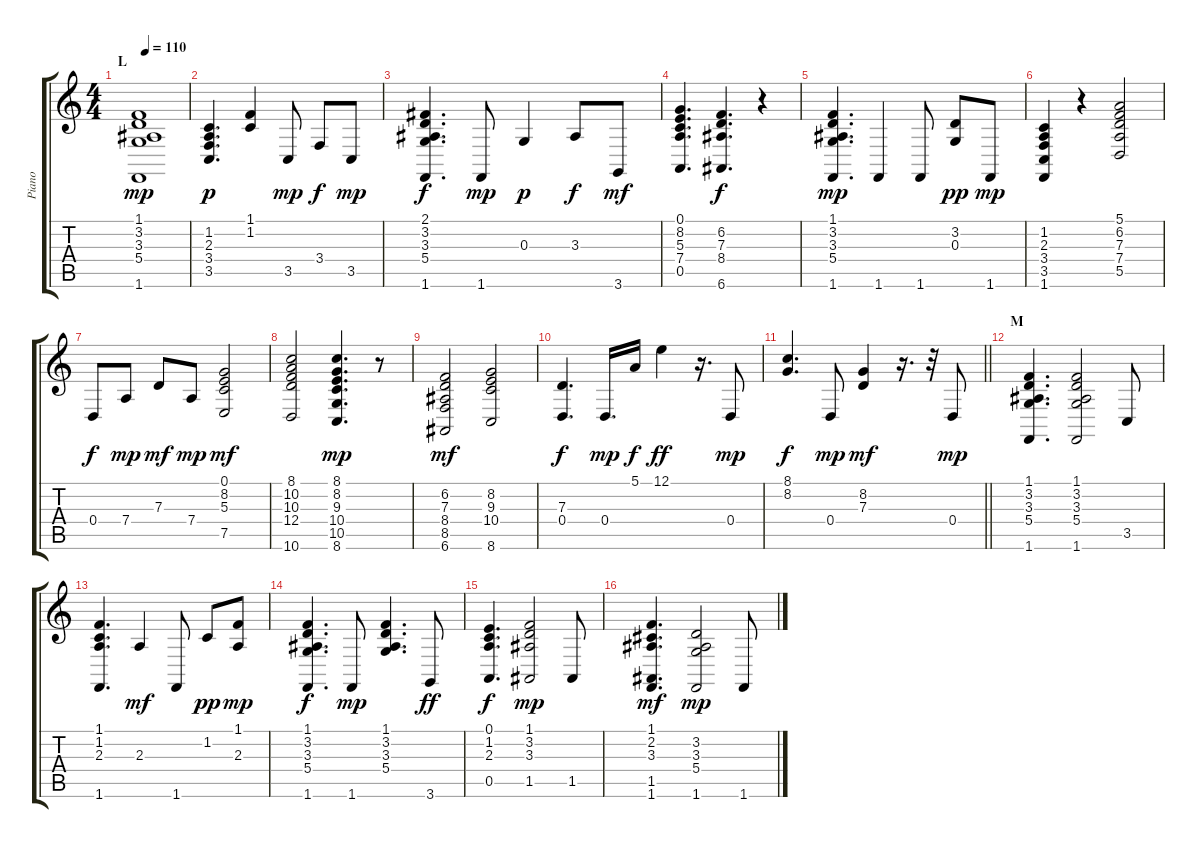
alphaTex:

\track ("Piano" "Piano") {instrument acousticgrandpiano}
\staff {score tabs}
\tuning (E4 B3 G3 D3 A2 E2) {hide}
\ts (4 4)
\section ("" "L")
\tempo 110
\clef g2
\ks c
(1.1 3.2 3.3 5.4 1.6).1{dy mp} |
(1.2 2.3 3.4 3.5).4{d dy p} (1.1 1.2).4 3.5.8{dy mp} 3.4.8{dy f} 3.5.8{dy mp} |
(2.1 3.2 3.3 5.4 1.6).4{d dy f} 1.6.8{dy mp} 0.3.4{dy p} 3.3.8{dy f} 3.6.8{dy mf} |
(0.1 8.2 5.3 7.4 0.5).4{d} (6.2 7.3 8.4 6.6).4{d dy f} r.4 |
(1.1 3.2 3.3 5.4 1.6).4{d dy mp} 1.6.4 1.6.8 (3.2 0.3).8{dy pp} 1.6.8{dy mp} |
(1.2 2.3 3.4 3.5 1.6).4 r.4 (5.1 6.2 7.3 7.4 5.5).2 |
0.4.8{dy f} 7.4.8{dy mp} 7.3.8{dy mf} 7.4.8{dy mp} (0.1 8.2 5.3 7.5).2{dy mf} |
(8.1 10.2 10.3 12.4 10.6).2 (8.1 8.2 9.3 10.4 10.5 8.6).4{d dy mp} r.8 |
(6.2 7.3 8.4 8.5 6.6).2{dy mf} (8.2 9.3 10.4 8.6).2 |
(7.3 0.4).4{d dy f} 0.4.16{d dy mp} 5.1.16{dy f} 12.1.4{dy ff} r.16{d} 0.4.8{dy mp} |
\barLineRight lightlight
(8.1 8.2).4{d dy f} 0.4.8{dy mp} (8.2 7.3).4{dy mf} r.16{d} r.32 0.4.8{dy mp} |
\section ("" "M")
(1.1 3.2 3.3 5.4 1.6).4{d} (1.1 3.2 3.3 5.4 1.6).2 3.5.8 |
(1.1 1.2 2.3 1.6).4{d} 2.3.4{dy mf} 1.6.8 1.2.8{dy pp} (1.1 2.3).8{dy mp} |
(1.1 3.2 3.3 5.4 1.6).4{d dy f} 1.6.8{dy mp} (1.1 3.2 3.3 5.4).4{d} 3.6.8{dy ff} |
(0.1 1.2 2.3 0.5).4{d dy f} (1.1 3.2 3.3 1.5).2{dy mp} 1.5.8 |
(1.1 2.2 3.3 1.5 1.6).4{d dy mf} (3.2 3.3 5.4 1.6).2{dy mp} 1.6.8
